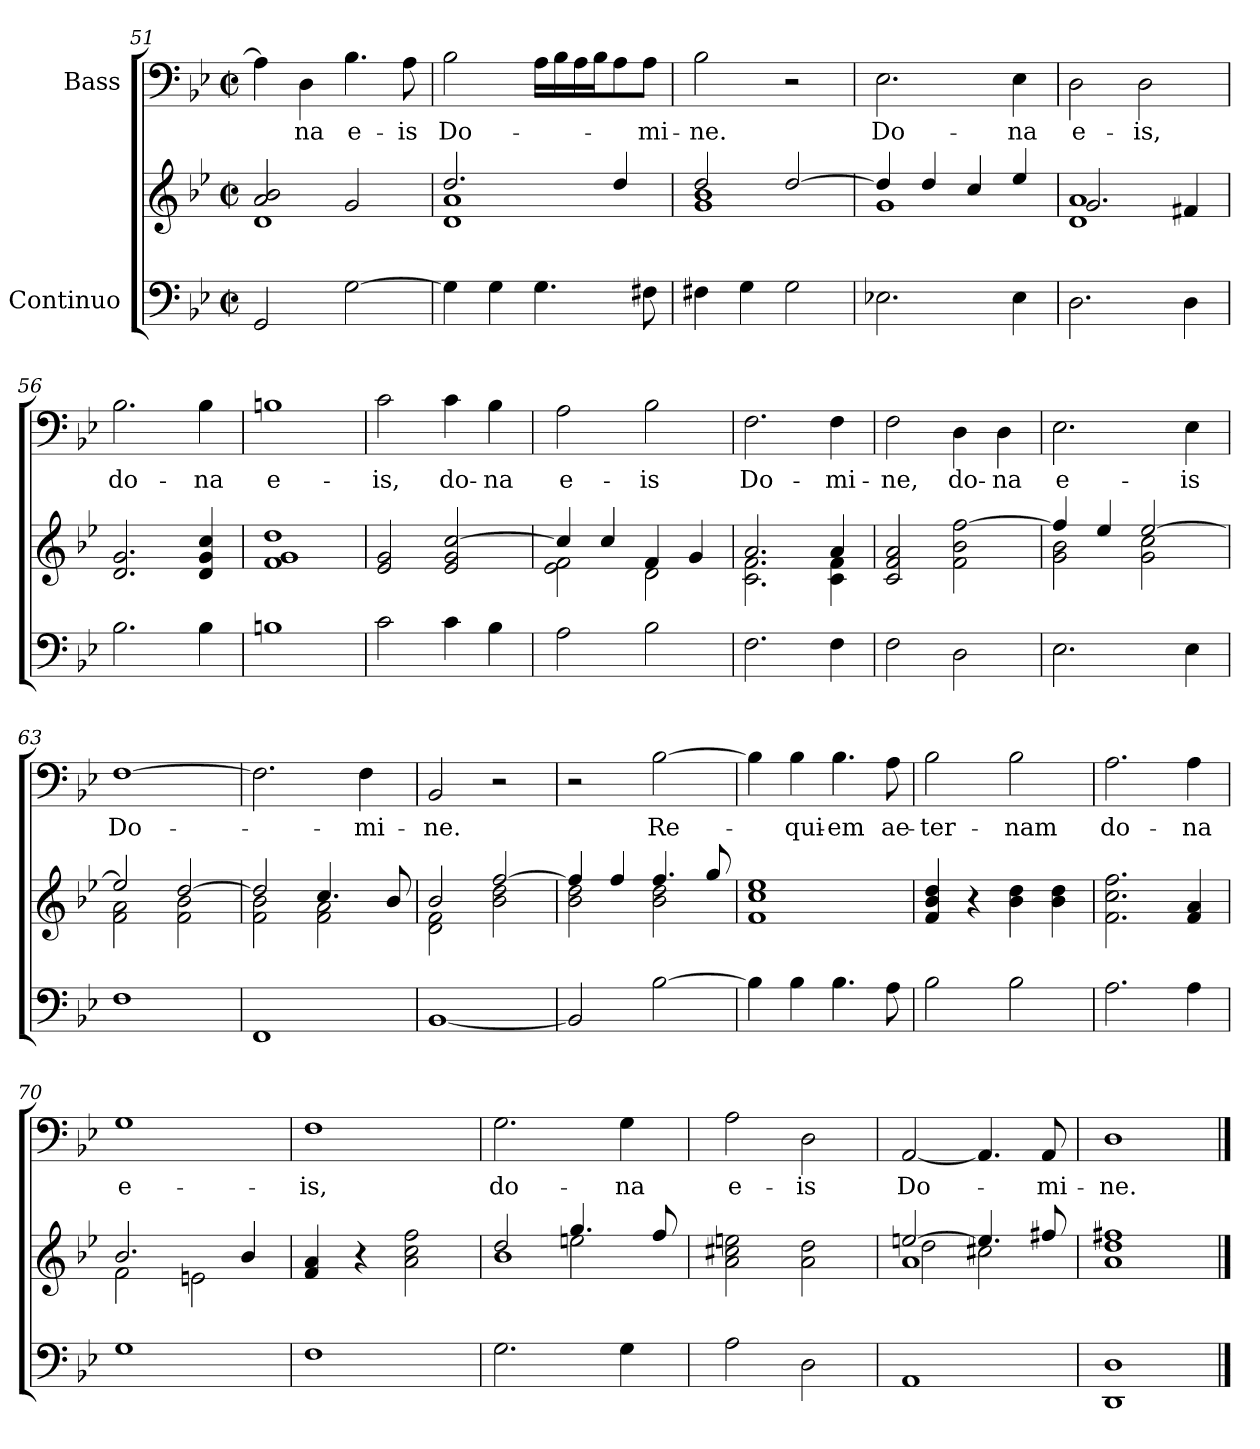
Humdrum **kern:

**kern	**kern	**kern	**text
*part2	*part2	*part1	*part1
*staff3	*staff2	*staff1	*staff1
*I"Continuo	*	*I"Bass	*
*clefF4	*clefG2	*clefF4	*
*k[b-e-]	*k[b-e-]	*k[b-e-]	*
*B-:	*B-:	*B-:	*
*M2/2	*M2/2	*M2/2	*
*met(c|)	*met(c|)	*met(c|)	*
=51	=51	=51	=51
*	*^	*	*
2GG/	2a/ 2b-/	1d	4A\]	.
.	.	.	4D\	-na
[2G\	2g/	.	4.B-\	e-
.	.	.	8A\	-is
=52	=52	=52	=52	=52
4G\]	2.dd/	1d 1a	2B-\	Do-
4G\	.	.	.	.
4.G\	.	.	16A\LL	.
.	.	.	16B-\	.
.	.	.	16A\	.
.	.	.	16B-\J	.
.	4dd/	.	8A\	.
8F#X\	.	.	8A\J	-mi-
=53	=53	=53	=53	=53
4F#X\	2dd/	1g 1b-	2B-\	-ne.
4G\	.	.	.	.
2G\	[>2dd/	.	2r	.
=54	=54	=54	=54	=54
2.E-X\	4dd/]	1g	2.E-\	Do-
.	4dd/	.	.	.
.	4cc/	.	.	.
4E-\	4ee-/	.	4E-\	-na
!!LO:PB:g=z
=55	=55	=55	=55	=55
*	*	*^	*	*
2.D\	1a	1d	2.g/	2D\	e-
.	.	.	.	2D\	-is,
4D\	.	.	4f#X/	.	.
*	*v	*v	*v	*	*
=56	=56	=56	=56
2.B-\	2.d/ 2.g/	2.B-\	do-
4B-\	4d/ 4g/ 4cc/	4B-\	-na
=57	=57	=57	=57
1Bn	1f 1g 1dd	1Bn	e-
=58	=58	=58	=58
2c\	2e-/ 2g/	2c\	-is,
4c\	2e-/ 2g/ [2cc/	4c\	do-
4B-\	.	4B-\	-na
=59	=59	=59	=59
*	*^	*	*
2A\	4cc/]	2e-\ 2f\	2A\	e-
.	4cc/	.	.	.
2B-\	4f/	2d\	2B-\	-is
.	4g/	.	.	.
=60	=60	=60	=60	=60
2.F\	2.a/	2.c\ 2.f\	2.F\	Do-
4F\	4a/	4c\ 4f\	4F\	-mi-
*	*v	*v	*	*
=61	=61	=61	=61
2F\	2c/ 2f/ 2a/	2F\	-ne,
2D\	2f\ 2b-\ [2ff\	4D\	do-
.	.	4D\	-na
!!LO:LB:g=z
=62	=62	=62	=62
*	*^	*	*
2.E-\	4ff/]	2g\ 2b-\	2.E-\	e-
.	4ee-/	.	.	.
.	[>2ee-/	2g\ 2cc\	.	.
4E-\	.	.	4E-\	-is
=63	=63	=63	=63	=63
1F	2ee-/]	2f\ 2a\	[1F	Do-
.	[>2dd/	2f\ 2b-\	.	.
=64	=64	=64	=64	=64
1FF	2dd/]	2f\ 2b-\	2.F\]	.
.	4.cc/	2f\ 2a\	.	.
.	.	.	4F\	-mi-
.	8b-/	.	.	.
=65	=65	=65	=65	=65
[1BB-	2b-/	2d\ 2f\	2BB-/	-ne.
.	[>2ff/	2b-\ 2dd\	2r	.
=66	=66	=66	=66	=66
2BB-/]	4ff/]	2b-\ 2dd\	2r	.
.	4ff/	.	.	.
[2B-\	4.ff/	2b-\ 2dd\	[2B-\	Re-
.	8gg/	.	.	.
*	*v	*v	*	*
=67	=67	=67	=67
4B-\]	1f 1cc 1ee-	4B-\]	.
4B-\	.	4B-\	-qui-
4.B-\	.	4.B-\	-em
8A\	.	8A\	ae-
=68	=68	=68	=68
2B-\	4f/ 4b-/ 4dd/	2B-\	-ter-
.	4r	.	.
2B-\	4b-\ 4dd\	2B-\	-nam
.	4b-\ 4dd\	.	.
!!LO:LB:g=z
=69	=69	=69	=69
2.A\	2.f\ 2.cc\ 2.ff\	2.A\	do-
4A\	4f/ 4a/	4A\	-na
=70	=70	=70	=70
*	*^	*	*
1G	2.b-/	2f\	1G	e-
.	.	2en\	.	.
.	4b-/	.	.	.
*	*v	*v	*	*
=71	=71	=71	=71
1F	4f/ 4a/	1F	-is,
.	4r	.	.
.	2a\ 2cc\ 2ff\	.	.
=72	=72	=72	=72
*	*^	*	*
*	*	*^	*	*
2.G\	2dd/	1b-	2ryy	2.G\	do-
.	4.gg/	.	2een\	.	.
4G\	.	.	.	4G\	-na
.	8ff/	.	.	.	.
*	*v	*v	*v	*	*
=73	=73	=73	=73
2A\	2a\ 2cc#X\ 2een\	2A\	e-
2D\	2a\ 2dd\	2D\	-is
=74	=74	=74	=74
*	*^	*	*
*	*	*^	*	*
1AA	[>2een/	1a	2dd\	[2AA/	Do-
.	4.ee/]	.	2cc#X\	4.AA/]	.
.	8ff#X/	.	.	8AA/	-mi-
*	*	*v	*v	*	*
=75	=75	=75	=75	=75
1DD 1D	1ff#X	1a 1dd	1D	-ne.
*	*v	*v	*	*
==	==	==	==
*-	*-	*-	*-
